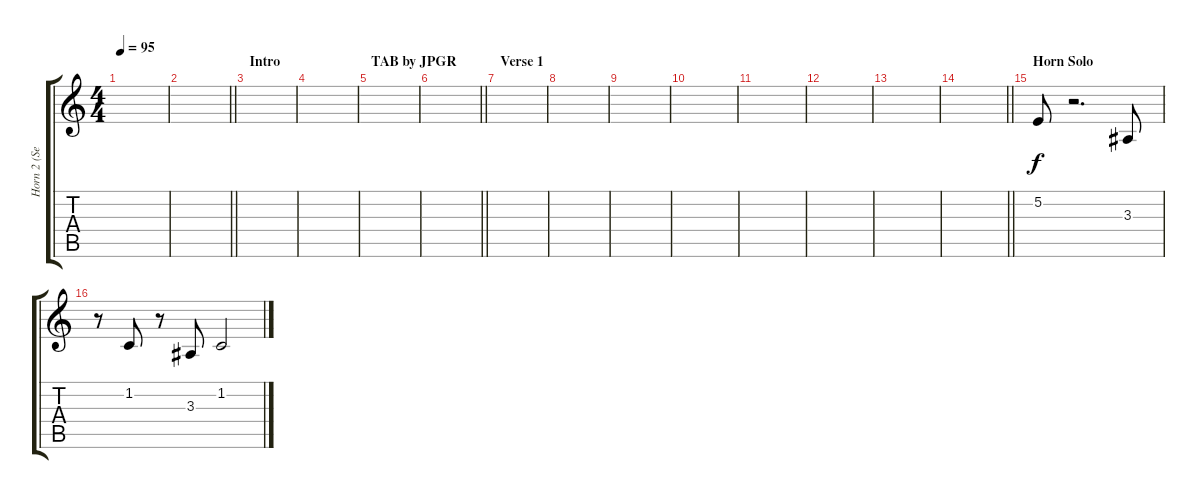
\track ("Horn 2 (Session Musicant)" "Horn 2 (Se") {instrument frenchhorn}
\staff {score tabs}
\tuning (E4 B3 G3 D3 A2 E2) {hide}
\ts (4 4)
\tempo 95
\clef g2
\ks c
|
\barLineRight lightlight
|
\section ("" "Intro                          TAB by JPGR")
|
|
|
\barLineRight lightlight
|
\section ("" "Verse 1")
|
|
|
|
|
|
|
\barLineRight lightlight
|
\section ("" "Horn Solo")
5.2.8 r.2{d} 3.3.8 |
r.8 1.2.8 r.8 3.3.8 1.2.2
